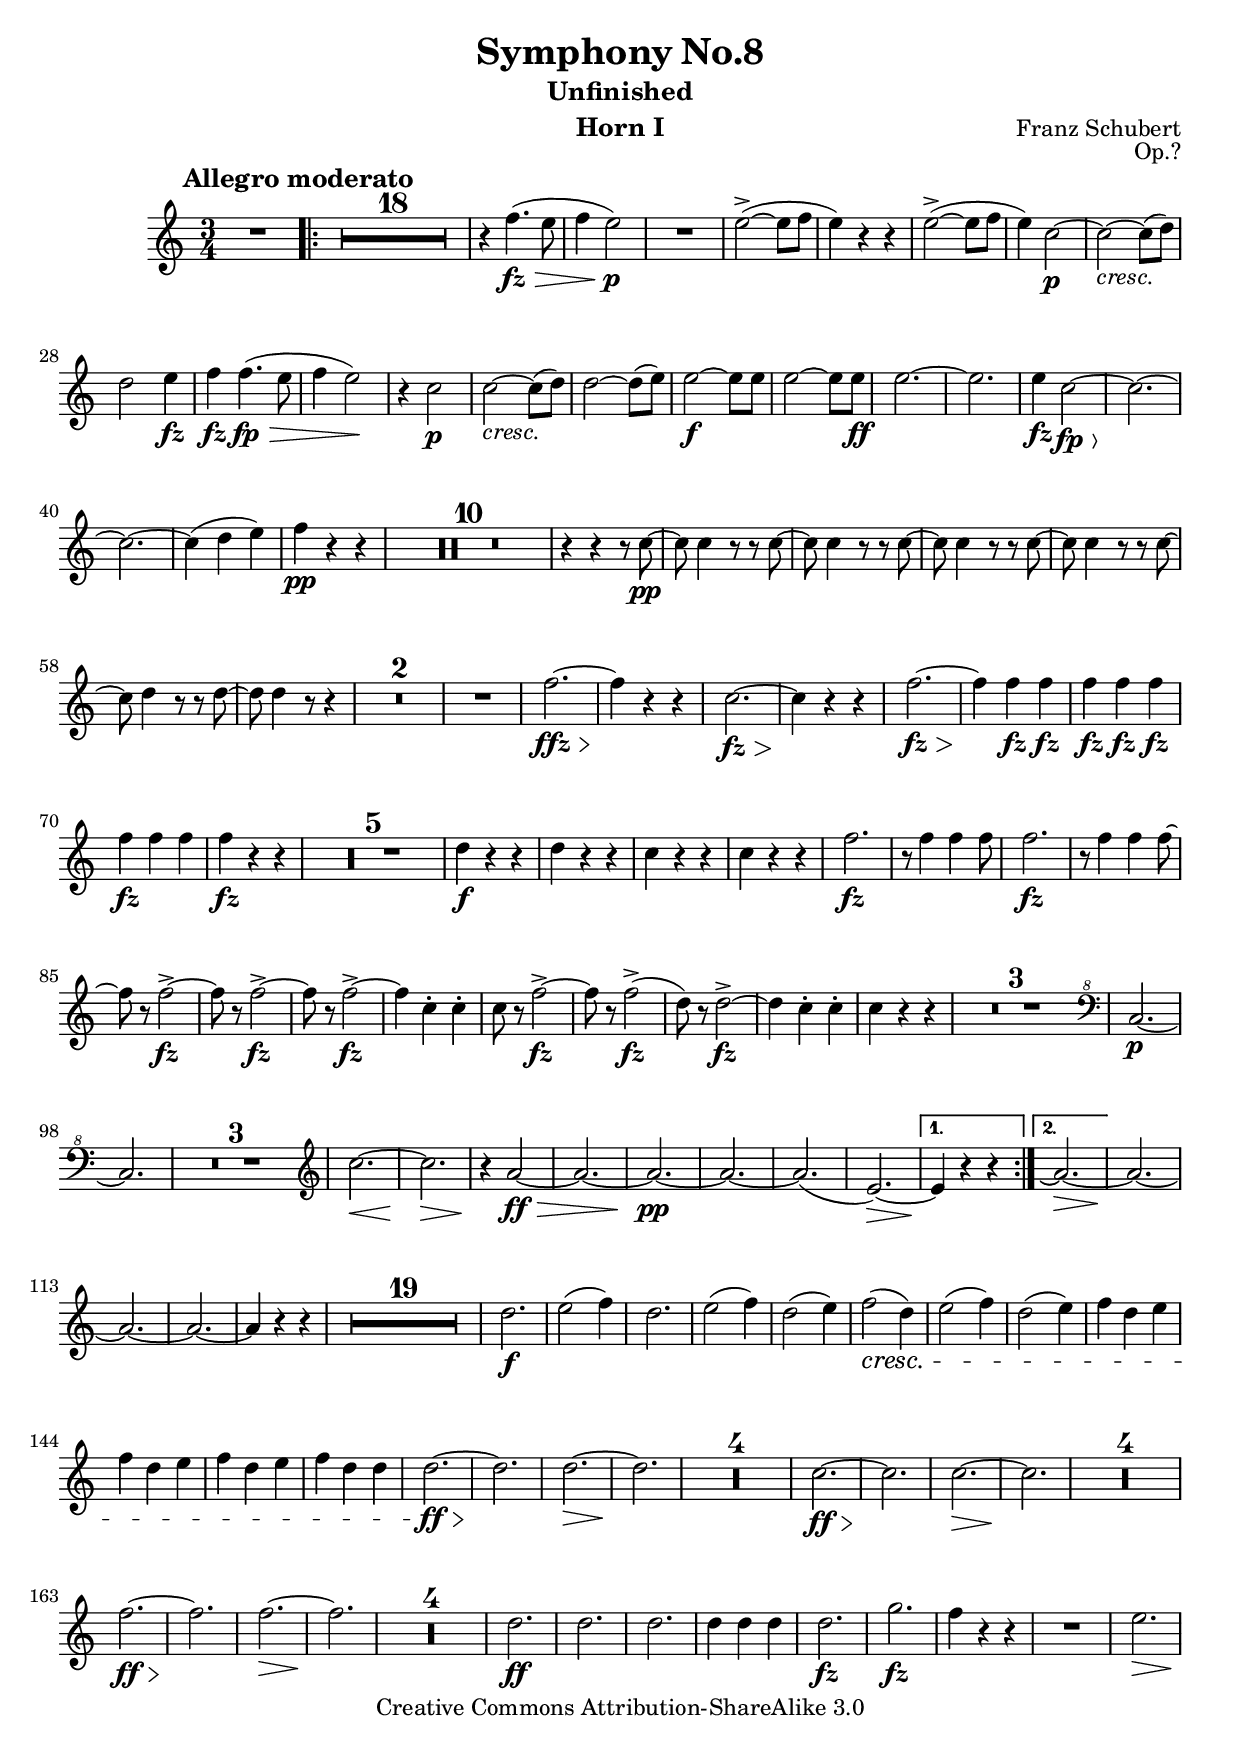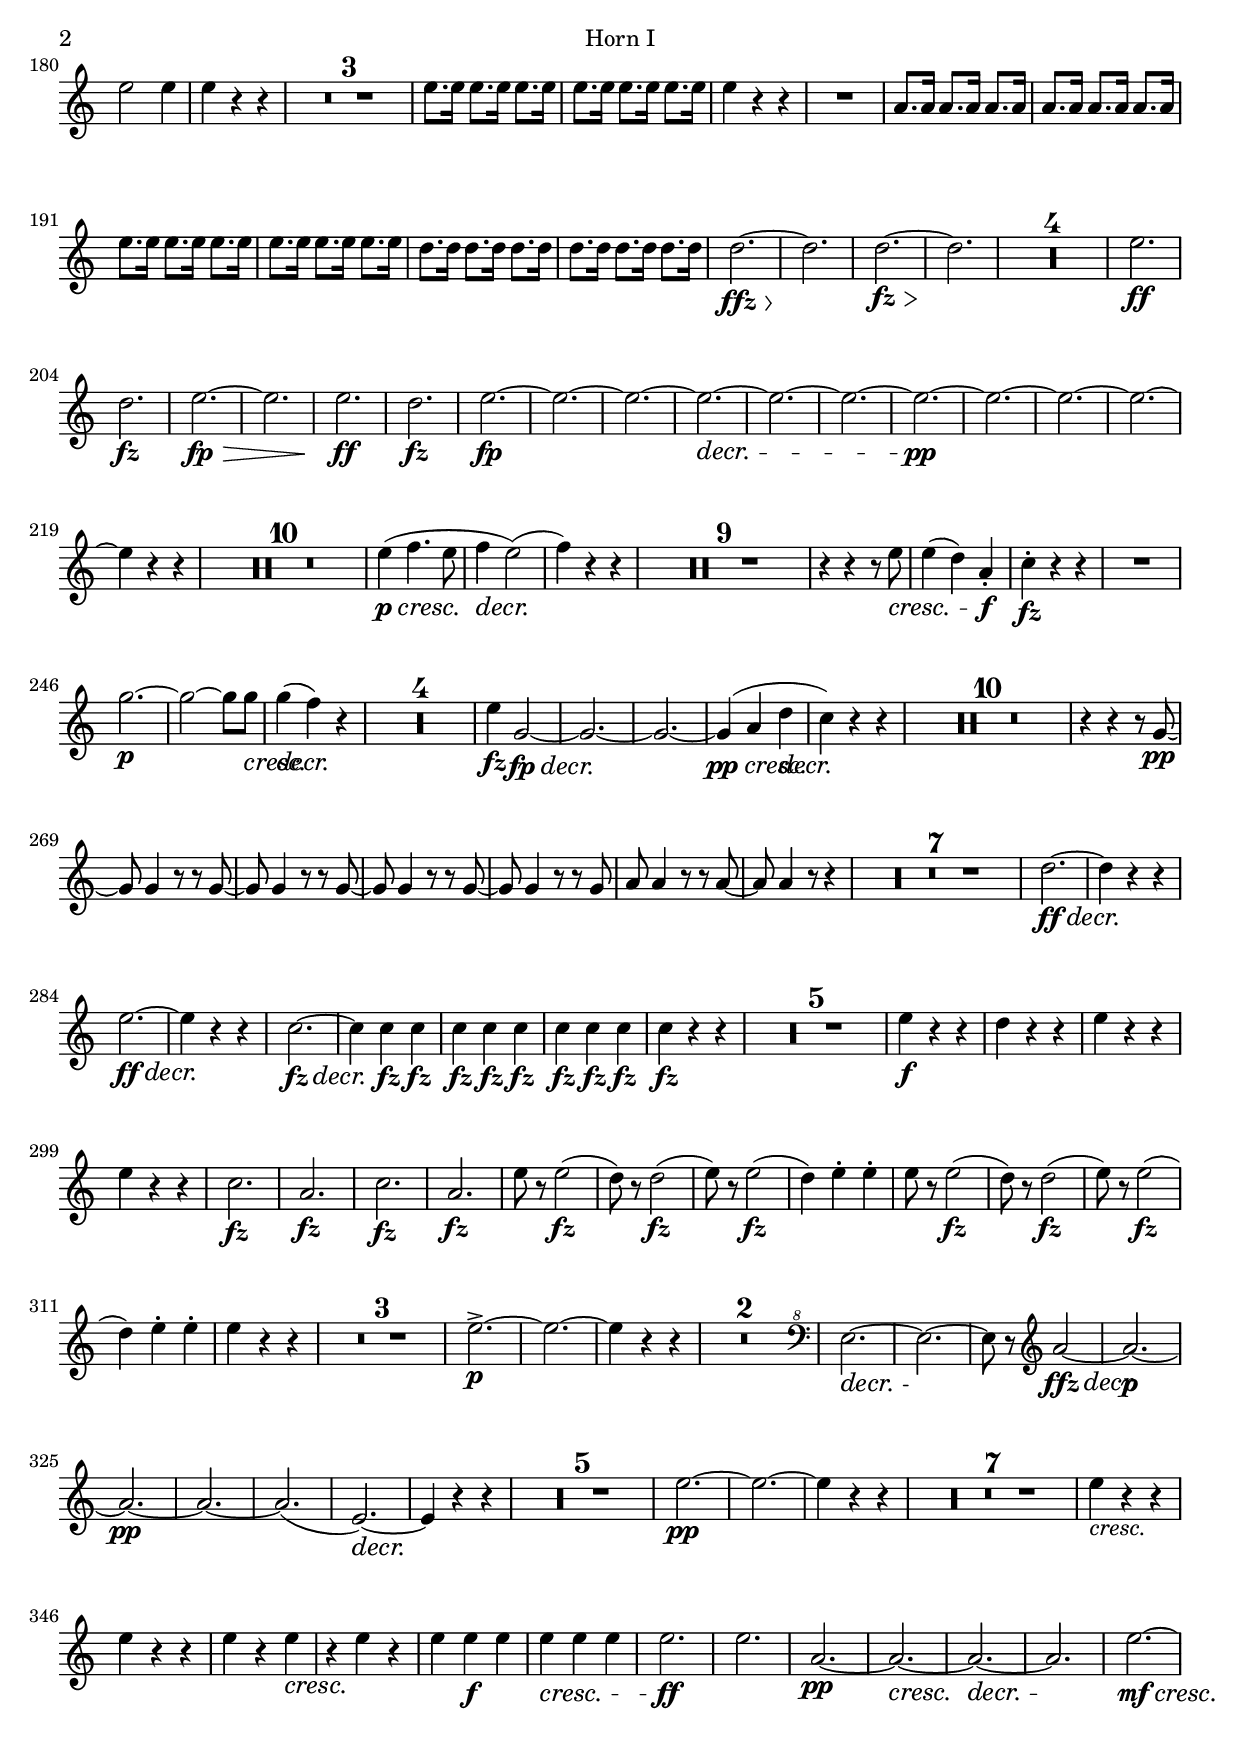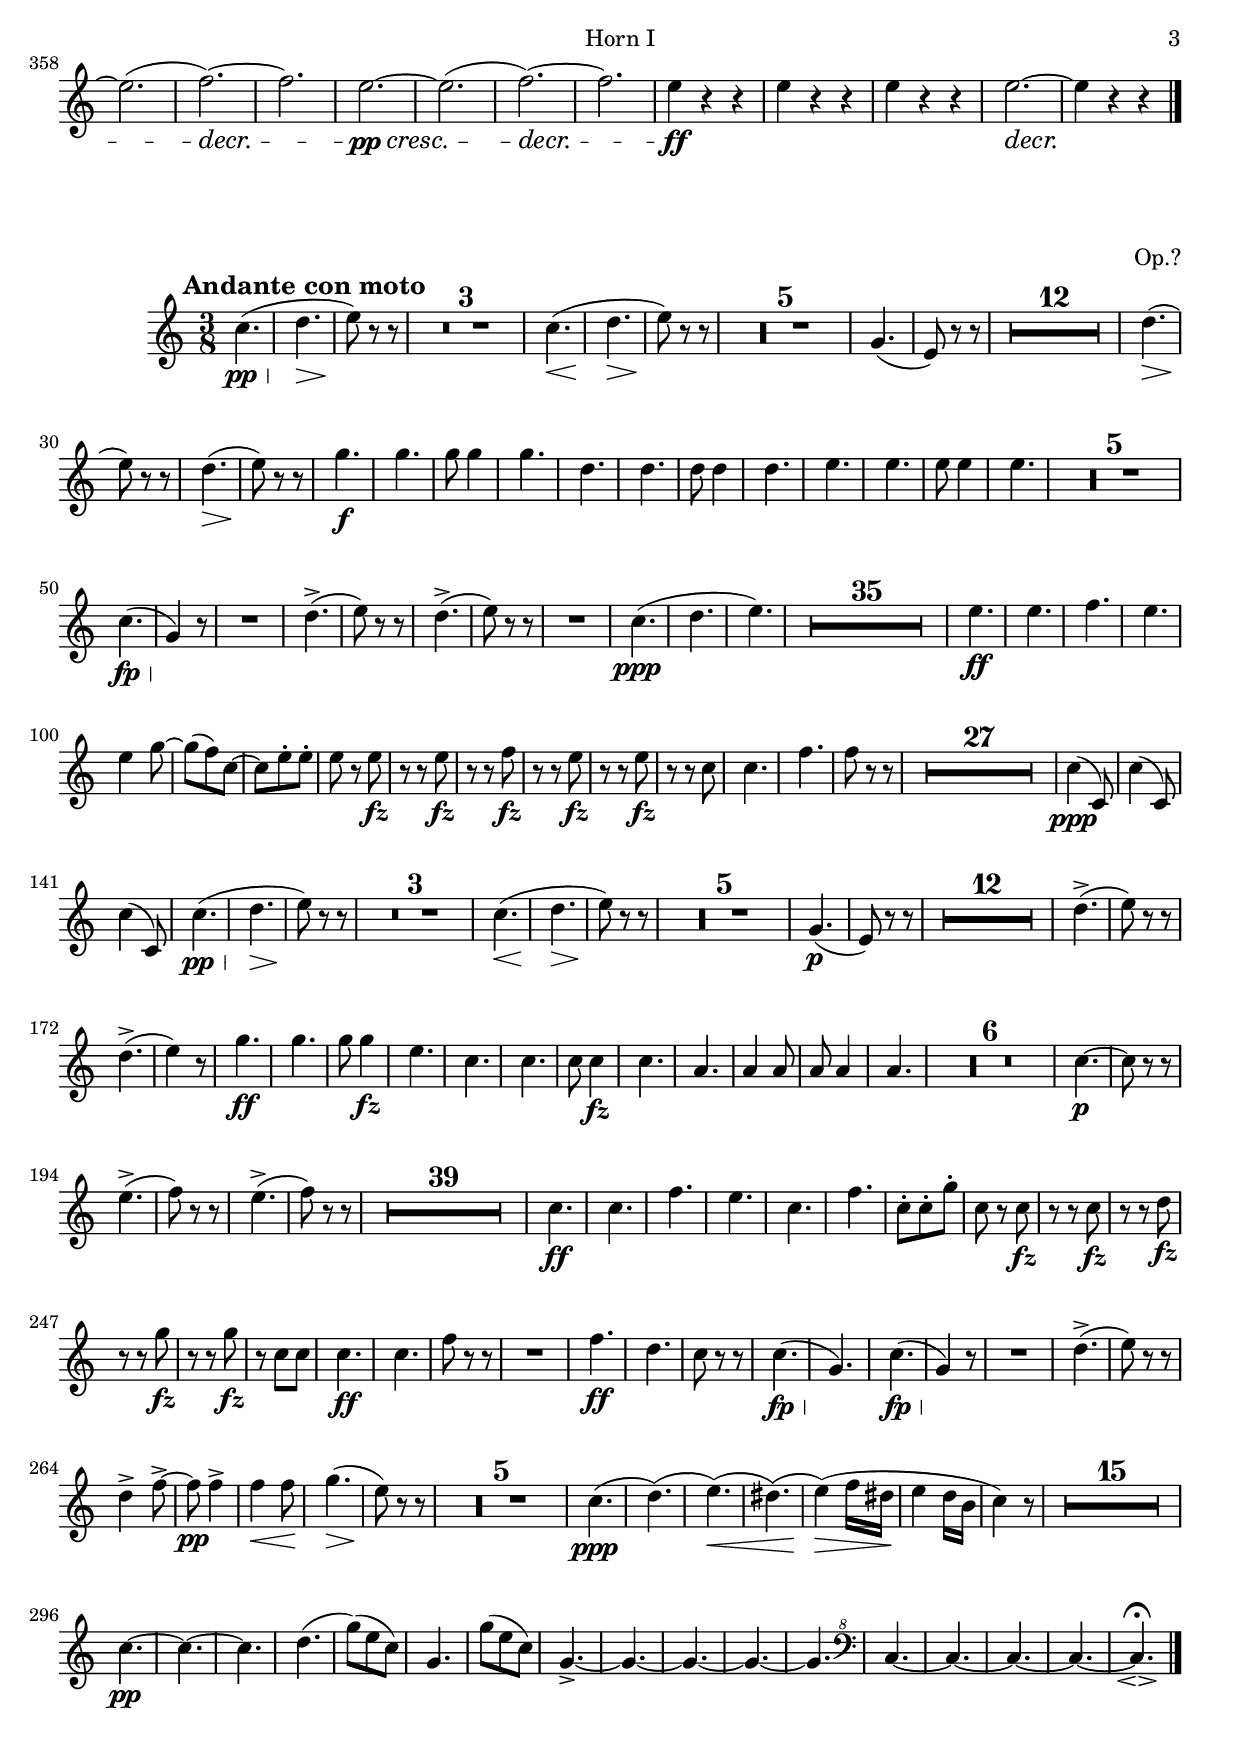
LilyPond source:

\version "2.11.39"

\include "defs.lyi" 
\version "2.11.39"

\include "defs.lyi"

hornOneMvtI = \relative c''
{
  \transposition d
  R2. |
  %repeat
  R2.*18 |
  r4 f4.( \fz \> e8 |
  f4 e2) \p |
  R2. |
  e2~->( e8 f |
  e4) r4 r4 |
  e2~->( e8 f |
  e4) c2~ \p |
  c2~ _\markup{\italic cresc.} c8( d) |
  d2 e4 \fz |
  f4 \fz f4.( \fp \> e8 |
  f4 e2) \! |
  r4 c2 \p |
  c2~ _\markup{\italic cresc.} c8( d) |
  d2~ d8( e) |
  e2~\f e8 e8 |
  e2~ e8 e8\ff |
  e2.~ |
  e2. |
  e4 \fz c2~ \fp \> |
  c2.~\! |
  c2.~ |
  c4( d e) |
  f4 \pp r4 r4 |
  R2.*10 |
  r4 r4 r8 c8~ \pp |
  c8 c4 r8 r8 c8~ |
  c8 c4 r8 r8 c8~ |
  c8 c4 r8 r8 c8~ |
  c8 c4 r8 r8 c8~ |
  c8 d4 r8 r8 d8~ |
  d8 d4 r8 r4 |
  R2.*2 |
  R2. |

  f2.~\ffz \> |
  f4 \! r4 r4 |
  c2.~ \fz \> |
  c4 \! r4 r4 |
  f2.~ \fz \> |
  f4 \! f4 \fz f4 \fz |
  f4 \fz f4 \fz f4 \fz |
  f4 \fz f4 f4 |
  f4 \fz r4 r4 |
  R2.*5 |
  d4 \f r4 r4 |
  d4 r4 r4 |
  c4 r4 r4 |
  c4 r4 r4 |
  f2. \fz |
  r8 f4 f4 f8 |
  f2. \fz |
  r8 f4 f4 f8~ |
  f8 r8 f2~-> \fz |
  f8 r8 f2~-> \fz |
  f8 r8 f2~-> \fz |
  f4 c-. c-. |
  c8 r8 f2~-> \fz |
  f8 r8 f2(-> \fz |
  d8) r8 d2~-> \fz |
  d4 c4-. c4-. |
  c4 r4 r4 |
  R2.*3 |
  \clef "bass^8" c,2.~ \p |
  c2. |
  R2.*3 |
  \clef treble c'2.~ \< |
  c2. \> |
  r4 \! a2~ \ff \> |
  a2.~ |
  a2.~ \pp |
  a2.~ |
  a2.( |
  e2.~)\> |
  %first ending
  e4 \! r4 r4 |
  %second ending
  a2.~\repeatTie \> |
  a2.~ \! |
  a2.~ |
  a2.~ |
  a4 r4 r4 |
  R2.*19

  d2.\f |
  e2( f4) |
  d2. |
  e2( f4) |
  d2( e4) |
  \setTextCresc
  f2(\< d4) |
  e2( f4) |
  d2( e4) |
  f4 d e |
  f4 d e |
  f4 d e |
  f4 d d |
  d2.~\ff\> | d2.\! |
  d2.~\> | d2.\! |
  R2.*4 |
  c2.~\ff\> | c2.\! |
  c2.~\> | c2.\! |
  R2.*4 |
  f2.~\ff\> | f2.\! |
  f2.~\> | f2.\! |
  R2.*4 |
  d2.\ff |
  d2. |
  d2. |
  d4 d d |
  d2.\fz |
  g\fz |
  f4 r r |
  R2. |
  e2.\> |
  e2\! e4 |
  e r r |

  R2.*3 |
  \repeat unfold 6 {e8. e16} |
  e4 r r |
  R2. |
  \repeat unfold 6 {a,8. a16} |
  \repeat unfold 6 {e'8. e16} |
  \repeat unfold 6 {d8. d16} |
  d2.~\ffz\> | d2.\! |
  d2.~\fz\> | d2.\! |
  R2.*4 |
  e2.\ff |
  d2.\fz |
  e2.~\fp\> | e2. |
  e2.\ff |
  d2.\fz |
  e2.~\fp |
  \setTextDecr
  e2.~ | e~ | e~\> | e~ | e~ | e~\pp | e~ | e~ | e~ | e4 r r |
  R2.*10 |
  e4(\p\< f4. e8 |
  f4\> e2)(\! |
  f4) r r |
  R2.*9 |
  \setTextCresc
  r4 r r8 e8\< |
  e4( d) a-.\f |
  c-.\fz r r |
  R2. |
  g'2.~\p | g2~ g8 g\< | g4(\> f)\! r |
  R2.*4 |
  e4\fz g,2~\fp\> |
  g2.~\! |
  g~ |
  g4(\pp\< a d\> |
  c4)\! r r |
  R2.*10 |
  r4 r r8 g8~\pp |
  g g4 r8 r g~ |
  g g4 r8 r g~ |
  g g4 r8 r g~ |
  g g4 r8 r g~ |
  a a4 r8 r a~ |
  a a4 r8 r4 |
  R2.*7 |
  d2.~\ff\> | d4\! r r |
  e2.~\ff\> | e4\! r r |
  c2.~\fz\> | c4\! c\fz c\fz |
  c\fz c\fz c\fz |
  c\fz c\fz c\fz |
  c\fz r r |
  R2.*5 |
  e4\f r r |
  d r r|
  e r r |
  e r r |
  c2.\fz | a\fz |
  c\fz | a\fz |
  e'8 r e2(\fz |
  d8) r d2(\fz |
  e8) r e2(\fz |
  d4) e-. e-. |
  e8 r e2(\fz |
  d8) r d2(\fz |
  e8) r e2(\fz |
  d4) e-. e-. |
  e r r |
  R2.*3 |
  e2.~->\p | e~ | e4 r r |
  R2.*2 |
  \clef "bass^8" |
  e,2.~\> | e~\! |
  e8 r \clef treble a2~\ffz\> |
  a2.~\p | a~\pp |
  a~ | a( | e~)\> | e4\! r r |
  R2.*5 |
  e'2.~\pp | e~ | e4 r r |
  R2.*7 |
  e4_\mcresc r r |
  e r r |
  e r e\< |
  r e\! r |
  e e\f e |
  e\< e e |
  e2.\ff |
  e |
  a,2.~\pp | a~\< | a~\> | a\! |
  e'~\mf\< | e( | f~)\> | f |
  e~\pp\< | e( | f~)\> | f |
  e4\ff r r |
  e r r |
  e r r |
  e2.~\> |
  e4\! r r |
} 

 
hornOneMvtII = \relative c''
{
  \transposition e
  c4.(\pp\< | d\> | e8)\! r r |
  R4.*3 |
  c4.(\< | d\> | e8)\! r r |
  R4.*5 |
  g,4.( | e8) r r |
  R4.*12 |
  \repeat unfold 2 {d'4.(\> | e8)\! r r |}
  g4.\f |
  g |
  g8 g4 |
  g4. |
  d |
  d |
  d8 d4 |
  d4. |
  e |
  e |
  e8 e4 |
  e4. |
  R4.*5 |
  c4.(\fp\> |
  g4)\! r8 |
  R4. |
  \repeat unfold 2 {d'4.(-> | e8) r r |}
  R4. |
  c4.(\ppp | d | e) |
  R4.*35 |
  e4.\ff | e | f | e |
  e4 g8~ |
  g( f) c~ |
  c e-. e-. |
  e r e\fz |
  r r e\fz |
  r r f\fz |
  r r e\fz |
  r r e\fz |
  r r c |
  c4. | f |
  f8 r r |
  R4.*27 |
  c4(\ppp c,8) |
  c'4( c,8) |
  c'4( c,8) |
  c'4.(\pp\< | d\> | e8)\! r r |
  R4.*3 |
  c4.(\< | d\> | e8)\! r r |
  R4.*5 |
  g,4.(\p | e8) r r |
  R4.*12 |
  d'4.(-> | e8) r r |
  d4.(-> | e4) r8 |
  g4.\ff | g |
  g8 g4\fz |
  e4. |
  c |
  c |
  c8 c4\fz |
  c4. |
  a |
  a4 a8 |
  a8 a4 |
  a4. |
  R4.*6 |
  c4.~\p | c8 r r |
  \repeat unfold 2 {e4.(-> | f8) r r |}
  R4.*39 |
  c4.\ff | c | f | e | c | f |
  c8-. c-. g'-. |
  c, r c\fz |
  r r c\fz |
  r r d\fz |
  r r g\fz |
  r r g\fz |
  r c, c |
  c4.\ff | c |
  f8 r r |
  R4. |
  f4.\ff | d |
  c8 r r |
  c4.(\fp\> | g)\! |
  c4.(\fp\> | g4)\! r8 |
  R4. |
  d'4.(-> | e8) r r |
  d4-> f8~-> |
  f\pp f4-> |
  f4\< f8 |
  g4.(\> |
  e8)\! r r |
  R4.*5 |
  c4.(\ppp | d)( | e)(\< | dis)( |
  e4)(\> f16 dis |
  e4\! d16 b |
  c4) r8 |
  R4.*15 |
  c4.~\pp | c~ | c |
  d4.( |
  g8)( e c) |
  g4. |
  g'8( e c) |
  g4.~-> | g~ | g~ | g~ | g |
  \clef "bass^8"
  c,4.~ | c~ | c~ | c~ | c\fermata\espressivo |
}

 

instrument = "Horn I"

notesMvtI = \hornOneMvtI
notesMvtII = \hornOneMvtII

\version "2.11.39"

\include "defs.lyi"

\paper
{
  ragged-last-bottom = ##f
}

\book
{
  \include "header.lyi"
  \score
  {
    \new Staff
    {
      \set Score.skipBars = ##t
      << \notesMvtI \outlineMvtI >>
    }
  }
  \score
  {
    \new Staff
    {
      \set Score.skipBars = ##t
      << \notesMvtII \outlineMvtII >>
    }
  }
}



